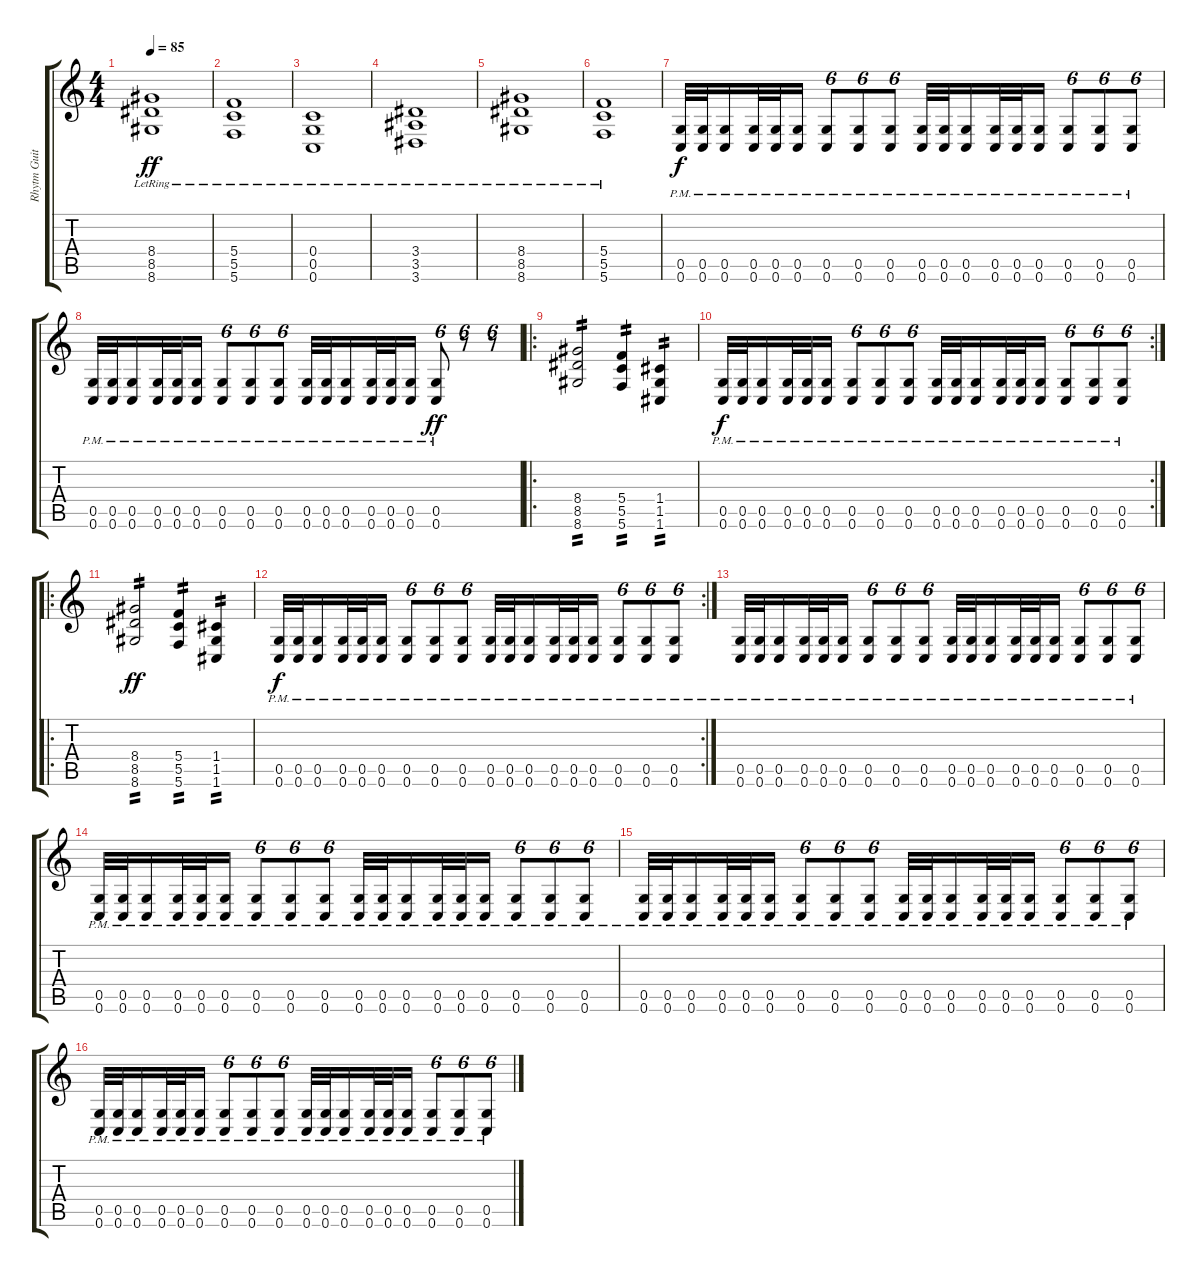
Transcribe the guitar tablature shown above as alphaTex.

\track ("Rhytm Guitar" "Rhytm Guit") {instrument distortionguitar}
\staff {score tabs}
\tuning (D4 A3 F3 C3 G2 C2) {hide}
\ts (4 4)
\tempo 85
\clef g2
\ks c
(8.4{lr} 8.5{lr} 8.6{lr}).1{dy ff} |
(5.4{lr} 5.5{lr} 5.6{lr}).1 |
(0.4 0.5{lr} 0.6{lr}).1 |
(3.4{lr} 3.5{lr} 3.6{lr}).1 |
(8.4{lr} 8.5{lr} 8.6{lr}).1 |
(5.4{lr} 5.5{lr} 5.6{lr}).1 |
(0.5{pm} 0.6{pm}).32{dy f} (0.5{pm} 0.6{pm}).32 (0.5{pm} 0.6{pm}).16 (0.5{pm} 0.6{pm}).32 (0.5{pm} 0.6{pm}).32 (0.5{pm} 0.6{pm}).16 (0.5{pm} 0.6{pm}).8{tu (6 4)} (0.5{pm} 0.6{pm}).8{tu (6 4)} (0.5{pm} 0.6{pm}).8{tu (6 4)} (0.5{pm} 0.6{pm}).32 (0.5{pm} 0.6{pm}).32 (0.5{pm} 0.6{pm}).16 (0.5{pm} 0.6{pm}).32 (0.5{pm} 0.6{pm}).32 (0.5{pm} 0.6{pm}).16 (0.5{pm} 0.6{pm}).8{tu (6 4)} (0.5{pm} 0.6{pm}).8{tu (6 4)} (0.5{pm} 0.6{pm}).8{tu (6 4)} |
(0.5{pm} 0.6{pm}).32 (0.5{pm} 0.6{pm}).32 (0.5{pm} 0.6{pm}).16 (0.5{pm} 0.6{pm}).32 (0.5{pm} 0.6{pm}).32 (0.5{pm} 0.6{pm}).16 (0.5{pm} 0.6{pm}).8{tu (6 4)} (0.5{pm} 0.6{pm}).8{tu (6 4)} (0.5{pm} 0.6{pm}).8{tu (6 4)} (0.5{pm} 0.6{pm}).32 (0.5{pm} 0.6{pm}).32 (0.5{pm} 0.6{pm}).16 (0.5{pm} 0.6{pm}).32 (0.5{pm} 0.6{pm}).32 (0.5{pm} 0.6{pm}).16 (0.5 0.6{pm}).8{tu (6 4) dy ff} r.8{tu (6 4)} r.8{tu (6 4)} |
\ro
(8.4 8.5 8.6).2{tp 2} (5.4 5.5 5.6).4{tp 2} (1.4 1.5 1.6).4{tp 2} |
\rc 2
(0.5{pm} 0.6{pm}).32{dy f} (0.5{pm} 0.6{pm}).32 (0.5{pm} 0.6{pm}).16 (0.5{pm} 0.6{pm}).32 (0.5{pm} 0.6{pm}).32 (0.5{pm} 0.6{pm}).16 (0.5{pm} 0.6{pm}).8{tu (6 4)} (0.5{pm} 0.6{pm}).8{tu (6 4)} (0.5{pm} 0.6{pm}).8{tu (6 4)} (0.5{pm} 0.6{pm}).32 (0.5{pm} 0.6{pm}).32 (0.5{pm} 0.6{pm}).16 (0.5{pm} 0.6{pm}).32 (0.5{pm} 0.6{pm}).32 (0.5{pm} 0.6{pm}).16 (0.5{pm} 0.6{pm}).8{tu (6 4)} (0.5{pm} 0.6{pm}).8{tu (6 4)} (0.5{pm} 0.6{pm}).8{tu (6 4)} |
\ro
(8.4 8.5 8.6).2{tp 2 dy ff} (5.4 5.5 5.6).4{tp 2} (1.4 1.5 1.6).4{tp 2} |
\rc 2
(0.5{pm} 0.6{pm}).32{dy f} (0.5{pm} 0.6{pm}).32 (0.5{pm} 0.6{pm}).16 (0.5{pm} 0.6{pm}).32 (0.5{pm} 0.6{pm}).32 (0.5{pm} 0.6{pm}).16 (0.5{pm} 0.6{pm}).8{tu (6 4)} (0.5{pm} 0.6{pm}).8{tu (6 4)} (0.5{pm} 0.6{pm}).8{tu (6 4)} (0.5{pm} 0.6{pm}).32 (0.5{pm} 0.6{pm}).32 (0.5{pm} 0.6{pm}).16 (0.5{pm} 0.6{pm}).32 (0.5{pm} 0.6{pm}).32 (0.5{pm} 0.6{pm}).16 (0.5{pm} 0.6{pm}).8{tu (6 4)} (0.5{pm} 0.6{pm}).8{tu (6 4)} (0.5{pm} 0.6{pm}).8{tu (6 4)} |
(0.5{pm} 0.6{pm}).32 (0.5{pm} 0.6{pm}).32 (0.5{pm} 0.6{pm}).16 (0.5{pm} 0.6{pm}).32 (0.5{pm} 0.6{pm}).32 (0.5{pm} 0.6{pm}).16 (0.5{pm} 0.6{pm}).8{tu (6 4)} (0.5{pm} 0.6{pm}).8{tu (6 4)} (0.5{pm} 0.6{pm}).8{tu (6 4)} (0.5{pm} 0.6{pm}).32 (0.5{pm} 0.6{pm}).32 (0.5{pm} 0.6{pm}).16 (0.5{pm} 0.6{pm}).32 (0.5{pm} 0.6{pm}).32 (0.5{pm} 0.6{pm}).16 (0.5{pm} 0.6{pm}).8{tu (6 4)} (0.5{pm} 0.6{pm}).8{tu (6 4)} (0.5{pm} 0.6{pm}).8{tu (6 4)} |
(0.5{pm} 0.6{pm}).32 (0.5{pm} 0.6{pm}).32 (0.5{pm} 0.6{pm}).16 (0.5{pm} 0.6{pm}).32 (0.5{pm} 0.6{pm}).32 (0.5{pm} 0.6{pm}).16 (0.5{pm} 0.6{pm}).8{tu (6 4)} (0.5{pm} 0.6{pm}).8{tu (6 4)} (0.5{pm} 0.6{pm}).8{tu (6 4)} (0.5{pm} 0.6{pm}).32 (0.5{pm} 0.6{pm}).32 (0.5{pm} 0.6{pm}).16 (0.5{pm} 0.6{pm}).32 (0.5{pm} 0.6{pm}).32 (0.5{pm} 0.6{pm}).16 (0.5{pm} 0.6{pm}).8{tu (6 4)} (0.5{pm} 0.6{pm}).8{tu (6 4)} (0.5{pm} 0.6{pm}).8{tu (6 4)} |
(0.5{pm} 0.6{pm}).32 (0.5{pm} 0.6{pm}).32 (0.5{pm} 0.6{pm}).16 (0.5{pm} 0.6{pm}).32 (0.5{pm} 0.6{pm}).32 (0.5{pm} 0.6{pm}).16 (0.5{pm} 0.6{pm}).8{tu (6 4)} (0.5{pm} 0.6{pm}).8{tu (6 4)} (0.5{pm} 0.6{pm}).8{tu (6 4)} (0.5{pm} 0.6{pm}).32 (0.5{pm} 0.6{pm}).32 (0.5{pm} 0.6{pm}).16 (0.5{pm} 0.6{pm}).32 (0.5{pm} 0.6{pm}).32 (0.5{pm} 0.6{pm}).16 (0.5{pm} 0.6{pm}).8{tu (6 4)} (0.5{pm} 0.6{pm}).8{tu (6 4)} (0.5{pm} 0.6{pm}).8{tu (6 4)} |
(0.5{pm} 0.6{pm}).32 (0.5{pm} 0.6{pm}).32 (0.5{pm} 0.6{pm}).16 (0.5{pm} 0.6{pm}).32 (0.5{pm} 0.6{pm}).32 (0.5{pm} 0.6{pm}).16 (0.5{pm} 0.6{pm}).8{tu (6 4)} (0.5{pm} 0.6{pm}).8{tu (6 4)} (0.5{pm} 0.6{pm}).8{tu (6 4)} (0.5{pm} 0.6{pm}).32 (0.5{pm} 0.6{pm}).32 (0.5{pm} 0.6{pm}).16 (0.5{pm} 0.6{pm}).32 (0.5{pm} 0.6{pm}).32 (0.5{pm} 0.6{pm}).16 (0.5{pm} 0.6{pm}).8{tu (6 4)} (0.5{pm} 0.6{pm}).8{tu (6 4)} (0.5{pm} 0.6{pm}).8{tu (6 4)}
